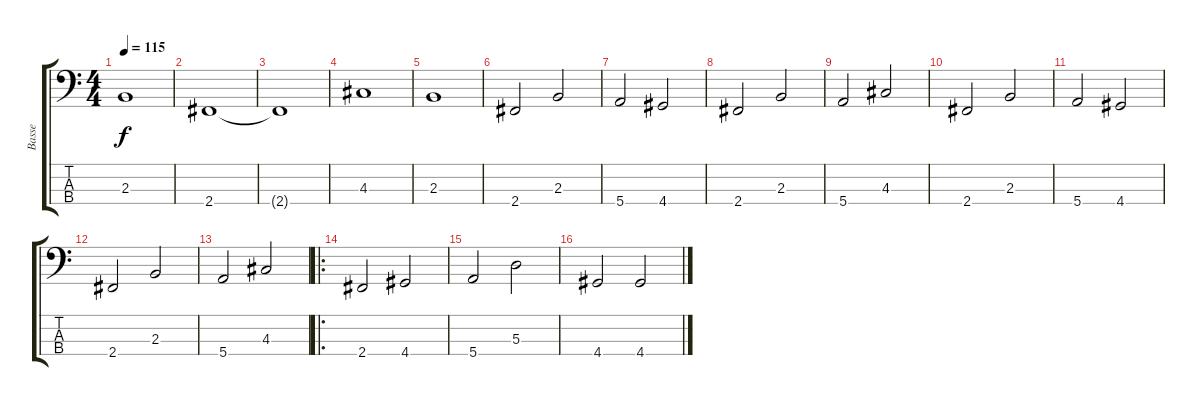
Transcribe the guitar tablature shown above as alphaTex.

\track ("Basse" "Basse") {instrument electricbassfinger}
\staff {score tabs}
\tuning (G2 D2 A1 E1) {hide}
\ts (4 4)
\tempo 115
\clef f4
\ks c
2.3.1{dy f} |
2.4.1 |
2.4{t}.1 |
4.3.1 |
2.3.1 |
2.4.2 2.3.2 |
5.4.2 4.4.2 |
2.4.2 2.3.2 |
5.4.2 4.3.2 |
2.4.2 2.3.2 |
5.4.2 4.4.2 |
2.4.2 2.3.2 |
5.4.2 4.3.2 |
\ro
2.4.2 4.4.2 |
5.4.2 5.3.2 |
4.4.2 4.4.2
